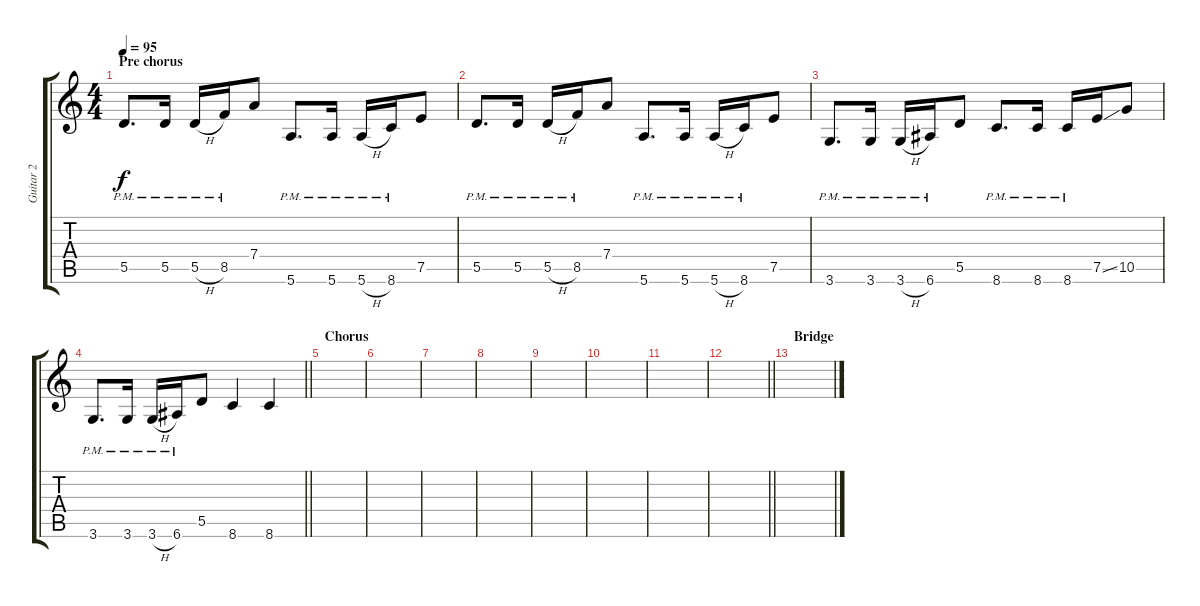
\track ("Guitar 2" "Guitar 2") {instrument overdrivenguitar}
\staff {score tabs}
\tuning (E4 B3 G3 D3 A2 E2) {hide}
\ts (4 4)
\section ("" "Pre chorus")
\tempo 95
\clef g2
\ks c
5.5{pm}.8{d dy f} 5.5{pm}.16 5.5{h pm}.16 8.5{pm}.16 7.4.8 5.6{pm}.8{d} 5.6{pm}.16 5.6{h pm}.16 8.6{pm}.16 7.5.8 |
5.5{pm}.8{d} 5.5{pm}.16 5.5{h pm}.16 8.5{pm}.16 7.4.8 5.6{pm}.8{d} 5.6{pm}.16 5.6{h pm}.16 8.6{pm}.16 7.5.8 |
3.6{pm}.8{d} 3.6{pm}.16 3.6{h pm}.16 6.6{pm}.16 5.5.8 8.6{pm}.8{d} 8.6{pm}.16 8.6{pm}.16 7.5{ss}.16 10.5.8 |
\barLineRight lightlight
3.6{pm}.8{d} 3.6{pm}.16 3.6{h pm}.16 6.6{pm}.16 5.5.8 8.6.4 8.6.4 |
\section ("" "Chorus")
|
|
|
|
|
|
|
\barLineRight lightlight
|
\section ("" "Bridge")
